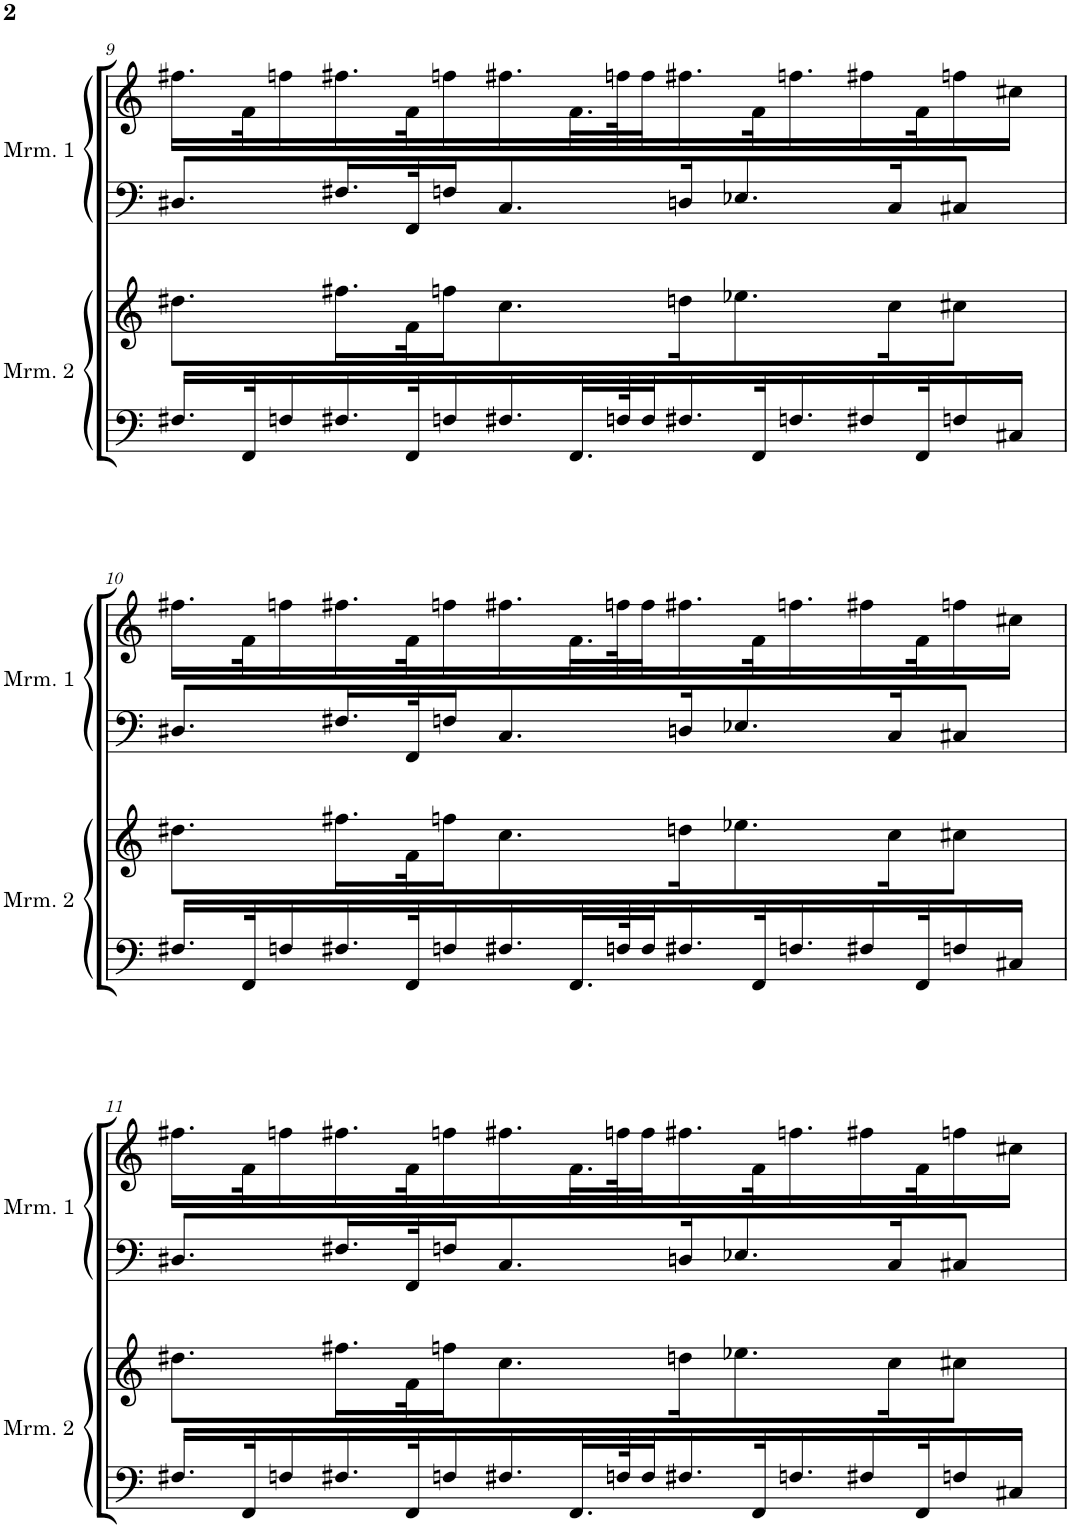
**kern	**kern	**kern	**kern
*part4	*part3	*part2	*part1
*staff4	*staff3	*staff2	*staff1
*I"Marimba 2	*I"Marimba 2	*I"Marimba 1	*I"Marimba 1
*I'Mrm. 2	*I'Mrm. 2	*I'Mrm. 1	*I'Mrm. 1
!!LO:PB:g=z
*clefF4	*clefG2	*clefF4	*clefG2
*k[]	*k[]	*k[]	*k[]
*M4/4	*M4/4	*M4/4	*M4/4
=9	=9	=9	=9
16.F#X/LL	8.dd#X\L	8.D#X/L	16.ff#X\LL
32FF/K	.	.	32f\K
16Fn/	.	.	16ffn\
16.F#X/	16.ff#X\L	16.F#X/L	16.ff#X\
32FF/K	32f\K	32FF/K	32f\K
16Fn/	16ffn\J	16Fn/J	16ffn\
16.F#X/	8.cc\	8.C/	16.ff#X\
32.FF/L	.	.	32.f\L
64Fn/K	.	.	64ffn\K
32F/J	.	.	32ff\J
16.F#X/	16ddn\K	16Dn/K	16.ff#X\
.	8.ee-X\	8.E-X/	.
32FF/K	.	.	32f\K
16.Fn/	.	.	16.ffn\
16F#X/	.	.	16ff#X\
.	16cc\K	16C/K	.
32FF/K	.	.	32f\K
16Fn/	8cc#X\J	8C#X/J	16ffn\
16C#X/JJ	.	.	16cc#X\JJ
!!LO:LB:g=z
=10	=10	=10	=10
16.F#X/LL	8.dd#X\L	8.D#X/L	16.ff#X\LL
32FF/K	.	.	32f\K
16Fn/	.	.	16ffn\
16.F#X/	16.ff#X\L	16.F#X/L	16.ff#X\
32FF/K	32f\K	32FF/K	32f\K
16Fn/	16ffn\J	16Fn/J	16ffn\
16.F#X/	8.cc\	8.C/	16.ff#X\
32.FF/L	.	.	32.f\L
64Fn/K	.	.	64ffn\K
32F/J	.	.	32ff\J
16.F#X/	16ddn\K	16Dn/K	16.ff#X\
.	8.ee-X\	8.E-X/	.
32FF/K	.	.	32f\K
16.Fn/	.	.	16.ffn\
16F#X/	.	.	16ff#X\
.	16cc\K	16C/K	.
32FF/K	.	.	32f\K
16Fn/	8cc#X\J	8C#X/J	16ffn\
16C#X/JJ	.	.	16cc#X\JJ
!!LO:LB:g=z
=11	=11	=11	=11
16.F#X/LL	8.dd#X\L	8.D#X/L	16.ff#X\LL
32FF/K	.	.	32f\K
16Fn/	.	.	16ffn\
16.F#X/	16.ff#X\L	16.F#X/L	16.ff#X\
32FF/K	32f\K	32FF/K	32f\K
16Fn/	16ffn\J	16Fn/J	16ffn\
16.F#X/	8.cc\	8.C/	16.ff#X\
32.FF/L	.	.	32.f\L
64Fn/K	.	.	64ffn\K
32F/J	.	.	32ff\J
16.F#X/	16ddn\K	16Dn/K	16.ff#X\
.	8.ee-X\	8.E-X/	.
32FF/K	.	.	32f\K
16.Fn/	.	.	16.ffn\
16F#X/	.	.	16ff#X\
.	16cc\K	16C/K	.
32FF/K	.	.	32f\K
16Fn/	8cc#X\J	8C#X/J	16ffn\
16C#X/JJ	.	.	16cc#X\JJ
=	=	=	=
*-	*-	*-	*-
